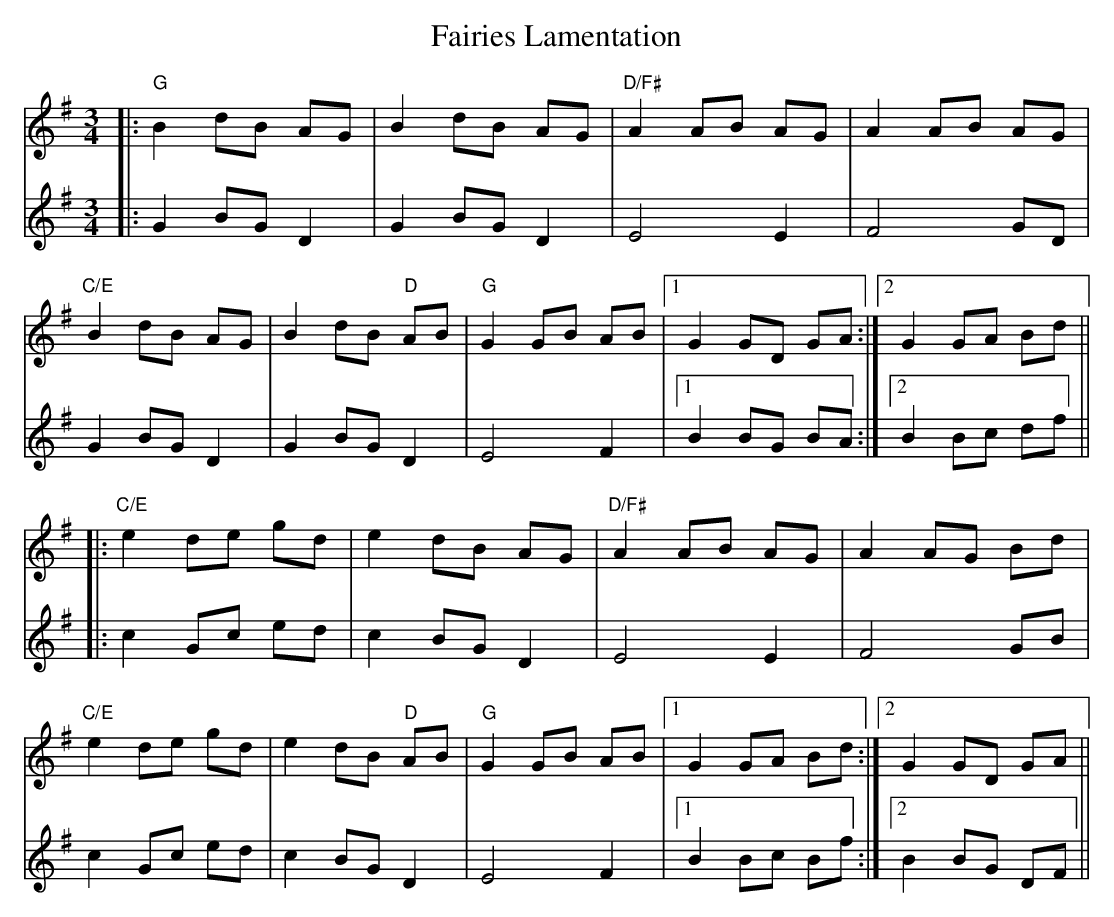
X:1
T: Fairies Lamentation
M: 3/4
L: 1/8
K: Gmaj
V:1
|:"G" B2 dB AG|B2 dB AG|"D/F#" A2 AB AG|A2 AB AG|
V:2
|:G2 BG D2|G2 BG D2|E4 E2|F4 GD|
V:1
"C/E"B2 dB AG|B2 dB "D" AB|"G" G2 GB AB|1 G2 GD GA:|2 G2 GA Bd||
V:2
G2 BG D2|G2 BG D2|E4 F2|1 B2 BG BA:|2 B2 Bc df||
V:1
|:"C/E" e2 de gd|e2 dB AG|"D/F#" A2 AB AG|A2 AG Bd|
V:2
|:c2 Gc ed|c2 BG D2|E4 E2|F4 GB|
V:1
"C/E" e2 de gd|e2 dB "D" AB|"G" G2 GB AB|1 G2 GA Bd:|2 G2 GD GA||
V:2
c2 Gc ed|c2 BG D2|E4 F2|1 B2 Bc Bf:|2 B2 BG DF||
